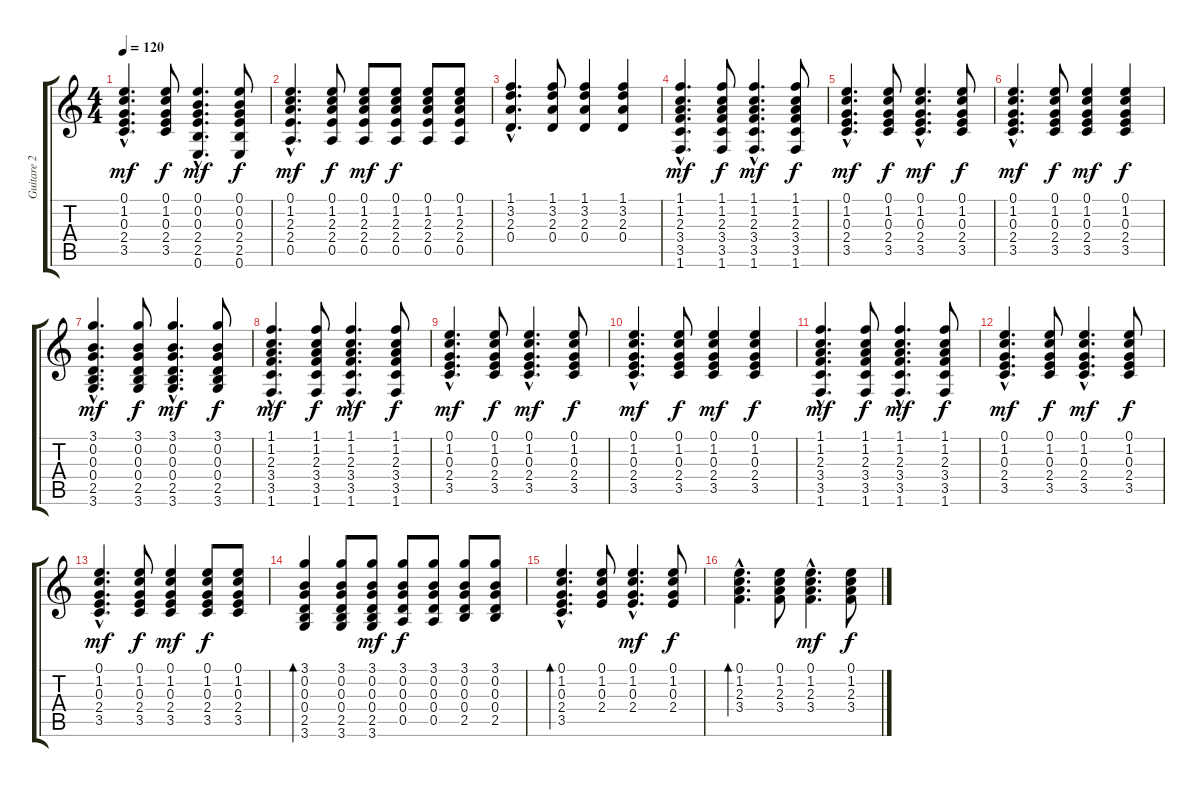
\track ("Guitare 2" "Guitare 2") {instrument acousticguitarsteel}
\staff {score tabs}
\tuning (E4 B3 G3 D3 A2 E2) {hide}
\ts (4 4)
\tempo 120
\clef g2
\ks c
(0.1{hac} 1.2{hac} 0.3{hac} 2.4{hac} 3.5).4{d dy mf} (0.1 1.2 0.3 2.4 3.5).8{dy f} (0.1{hac} 0.2{hac} 0.3{hac} 2.4{hac} 2.5 0.6{hac}).4{d dy mf} (0.1 0.2 0.3 2.4 2.5 0.6).8{dy f} |
(0.1{hac} 1.2{hac} 2.3{hac} 2.4{hac} 0.5).4{d dy mf} (0.1 1.2 2.3 2.4 0.5).8{dy f} (0.1 1.2 2.3 2.4 0.5).8{dy mf} (0.1 1.2 2.3 2.4 0.5).8{dy f} (0.1 1.2 2.3 2.4 0.5).8 (0.1 1.2 2.3 2.4 0.5).8 |
(1.1{hac} 3.2{hac} 2.3{hac} 0.4{hac}).4{d} (1.1 3.2 2.3 0.4).8 (1.1 3.2 2.3 0.4).4 (1.1 3.2 2.3 0.4).4 |
(1.1{hac} 1.2{hac} 2.3{hac} 3.4{hac} 3.5 1.6{hac}).4{d dy mf} (1.1 1.2 2.3 3.4 3.5 1.6).8{dy f} (1.1{hac} 1.2{hac} 2.3{hac} 3.4{hac} 3.5 1.6{hac}).4{d dy mf} (1.1 1.2 2.3 3.4 3.5 1.6).8{dy f} |
(0.1{hac} 1.2{hac} 0.3{hac} 2.4{hac} 3.5).4{d dy mf} (0.1 1.2 0.3 2.4 3.5).8{dy f} (0.1{hac} 1.2{hac} 0.3{hac} 2.4{hac} 3.5).4{d dy mf} (0.1 1.2 0.3 2.4 3.5).8{dy f} |
(0.1{hac} 1.2{hac} 0.3{hac} 2.4{hac} 3.5).4{d dy mf} (0.1 1.2 0.3 2.4 3.5).8{dy f} (0.1 1.2 0.3 2.4 3.5).4{dy mf} (0.1 1.2 0.3 2.4 3.5).4{dy f} |
(3.1{hac} 0.2{hac} 0.3{hac} 0.4{hac} 2.5 3.6{hac}).4{d dy mf} (3.1 0.2 0.3 0.4 2.5 3.6).8{dy f} (3.1{hac} 0.2{hac} 0.3{hac} 0.4{hac} 2.5 3.6{hac}).4{d dy mf} (3.1 0.2 0.3 0.4 2.5 3.6).8{dy f} |
(1.1{hac} 1.2{hac} 2.3{hac} 3.4{hac} 3.5 1.6{hac}).4{d dy mf} (1.1 1.2 2.3 3.4 3.5 1.6).8{dy f} (1.1{hac} 1.2{hac} 2.3{hac} 3.4{hac} 3.5 1.6{hac}).4{d dy mf} (1.1 1.2 2.3 3.4 3.5 1.6).8{dy f} |
(0.1{hac} 1.2{hac} 0.3{hac} 2.4{hac} 3.5).4{d dy mf} (0.1 1.2 0.3 2.4 3.5).8{dy f} (0.1{hac} 1.2{hac} 0.3{hac} 2.4{hac} 3.5).4{d dy mf} (0.1 1.2 0.3 2.4 3.5).8{dy f} |
(0.1{hac} 1.2{hac} 0.3{hac} 2.4{hac} 3.5).4{d dy mf} (0.1 1.2 0.3 2.4 3.5).8{dy f} (0.1 1.2 0.3 2.4 3.5).4{dy mf} (0.1 1.2 0.3 2.4 3.5).4{dy f} |
(1.1{hac} 1.2{hac} 2.3{hac} 3.4{hac} 3.5 1.6{hac}).4{d dy mf} (1.1 1.2 2.3 3.4 3.5 1.6).8{dy f} (1.1{hac} 1.2{hac} 2.3{hac} 3.4{hac} 3.5 1.6{hac}).4{d dy mf} (1.1 1.2 2.3 3.4 3.5 1.6).8{dy f} |
(0.1{hac} 1.2{hac} 0.3{hac} 2.4{hac} 3.5).4{d dy mf} (0.1 1.2 0.3 2.4 3.5).8{dy f} (0.1{hac} 1.2{hac} 0.3{hac} 2.4{hac} 3.5).4{d dy mf} (0.1 1.2 0.3 2.4 3.5).8{dy f} |
(0.1{hac} 1.2{hac} 0.3{hac} 2.4{hac} 3.5).4{d dy mf} (0.1 1.2 0.3 2.4 3.5).8{dy f} (0.1 1.2 0.3 2.4 3.5).4{dy mf} (0.1 1.2 0.3 2.4 3.5).8{dy f} (0.1 1.2 0.3 2.4 3.5).8 |
(3.1 0.2 0.3 0.4 2.5 3.6).4{bd 60} (3.1 0.2 0.3 0.4 2.5 3.6).8 (3.1 0.2 0.3 0.4 2.5 3.6).8{dy mf} (3.1 0.2 0.3 0.4 0.5).8{dy f} (3.1 0.2 0.3 0.4 0.5).8 (3.1 0.2 0.3 0.4 2.5).8 (3.1 0.2 0.3 0.4 2.5).8 |
(0.1{hac} 1.2{hac} 0.3{hac} 2.4{hac} 3.5{hac}).4{d bd 60} (0.1 1.2 0.3 2.4).8 (0.1{hac} 1.2{hac} 0.3{hac} 2.4{hac}).4{d dy mf} (0.1 1.2 0.3 2.4).8{dy f} |
(0.1{hac} 1.2{hac} 2.3{hac} 3.4{hac}).4{d bd 60} (0.1 1.2 2.3 3.4).8 (0.1{hac} 1.2{hac} 2.3{hac} 3.4{hac}).4{d dy mf} (0.1 1.2 2.3 3.4).8{dy f}
